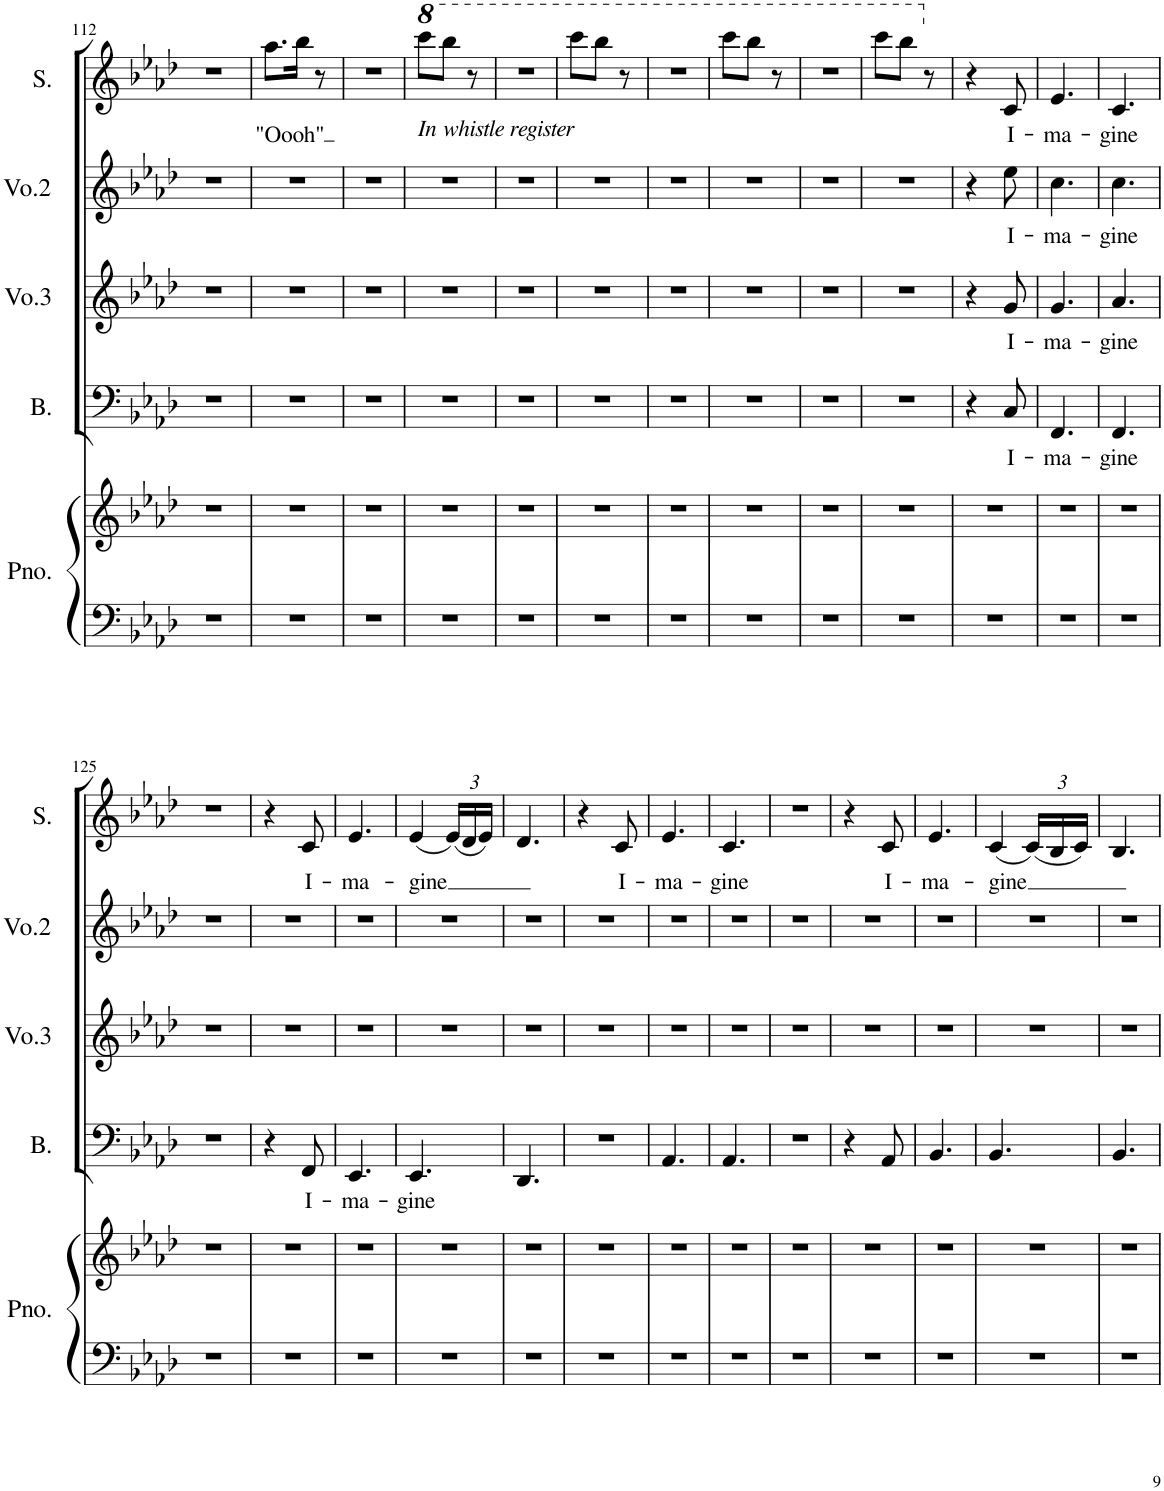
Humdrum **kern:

**kern	**kern	**kern	**text	**kern	**text	**kern	**text	**kern	**text
*part5	*part5	*part4	*part4	*part3	*part3	*part2	*part2	*part1	*part1
*staff6	*staff5	*staff4	*staff4	*staff3	*staff3	*staff2	*staff2	*staff1	*staff1
*I"Piano	*	*I"Bass	*	*I"Voice 3	*	*I"Voice 2	*	*I"Solo	*
*I'Pno.	*	*I'B.	*	*I'Vo.3	*	*I'Vo.2	*	*I'S.	*
!!LO:PB:g=z
*clefF4	*clefG2	*clefF4	*	*clefG2	*	*clefG2	*	*clefG2	*
*	*	*Trd7c12	*	*	*	*	*	*	*
*k[b-e-a-d-]	*k[b-e-a-d-]	*k[b-e-a-d-]	*	*k[b-e-a-d-]	*	*k[b-e-a-d-]	*	*k[b-e-a-d-]	*
*M3/8	*M3/8	*M3/8	*	*M3/8	*	*M3/8	*	*M3/8	*
=112	=112	=112	=112	=112	=112	=112	=112	=112	=112
4.r	4.r	4.r	.	4.r	.	4.r	.	4.r	.
=113	=113	=113	=113	=113	=113	=113	=113	=113	=113
!	!	!	!	!	!	!	!	!	!LO:LY:b
4.r	4.r	4.r	.	4.r	.	4.r	.	8.aa-\L	"Oooh"
.	.	.	.	.	.	.	.	16bb-\Jk	.
.	.	.	.	.	.	.	.	8r	.
=114	=114	=114	=114	=114	=114	=114	=114	=114	=114
4.r	4.r	4.r	.	4.r	.	4.r	.	4.r	.
=115	=115	=115	=115	=115	=115	=115	=115	=115	=115
*	*	*	*	*	*	*	*	*8va	*
!	!	!	!	!	!	!	!	!LO:TX:b:i:t=In whistle register	!
4.r	4.r	4.r	.	4.r	.	4.r	.	8cccc\L	.
.	.	.	.	.	.	.	.	8bbb-\J	.
.	.	.	.	.	.	.	.	8r	.
=116	=116	=116	=116	=116	=116	=116	=116	=116	=116
4.r	4.r	4.r	.	4.r	.	4.r	.	4.r	.
=117	=117	=117	=117	=117	=117	=117	=117	=117	=117
4.r	4.r	4.r	.	4.r	.	4.r	.	8cccc\L	.
.	.	.	.	.	.	.	.	8bbb-\J	.
.	.	.	.	.	.	.	.	8r	.
=118	=118	=118	=118	=118	=118	=118	=118	=118	=118
4.r	4.r	4.r	.	4.r	.	4.r	.	4.r	.
=119	=119	=119	=119	=119	=119	=119	=119	=119	=119
4.r	4.r	4.r	.	4.r	.	4.r	.	8cccc\L	.
.	.	.	.	.	.	.	.	8bbb-\J	.
.	.	.	.	.	.	.	.	8r	.
=120	=120	=120	=120	=120	=120	=120	=120	=120	=120
4.r	4.r	4.r	.	4.r	.	4.r	.	4.r	.
=121	=121	=121	=121	=121	=121	=121	=121	=121	=121
4.r	4.r	4.r	.	4.r	.	4.r	.	8cccc\L	.
.	.	.	.	.	.	.	.	8bbb-\J	.
*	*	*	*	*	*	*	*	*X8va	*
.	.	.	.	.	.	.	.	8r	.
=122	=122	=122	=122	=122	=122	=122	=122	=122	=122
4.r	4.r	4r	.	4r	.	4r	.	4r	.
!	!	!	!LO:LY:b	!	!LO:LY:b	!	!LO:LY:b	!	!LO:LY:b
.	.	8C/	I-	8g/	I-	8ee-\	I-	8c/	I-
=123	=123	=123	=123	=123	=123	=123	=123	=123	=123
!	!	!	!LO:LY:b	!	!LO:LY:b	!	!LO:LY:b	!	!LO:LY:b
4.r	4.r	4.FF/	-ma-	4.g/	-ma-	4.cc\	-ma-	4.e-/	-ma-
=124	=124	=124	=124	=124	=124	=124	=124	=124	=124
!	!	!	!LO:LY:b	!	!LO:LY:b	!	!LO:LY:b	!	!LO:LY:b
4.r	4.r	4.FF/	-gine	4.a-/	-gine	4.cc\	-gine	4.c/	-gine
!!LO:LB:g=z
=125	=125	=125	=125	=125	=125	=125	=125	=125	=125
4.r	4.r	4.r	.	4.r	.	4.r	.	4.r	.
=126	=126	=126	=126	=126	=126	=126	=126	=126	=126
4.r	4.r	4r	.	4.r	.	4.r	.	4r	.
!	!	!	!LO:LY:b	!	!	!	!	!	!LO:LY:b
.	.	8FF/	I-	.	.	.	.	8c/	I-
=127	=127	=127	=127	=127	=127	=127	=127	=127	=127
!	!	!	!LO:LY:b	!	!	!	!	!	!LO:LY:b
4.r	4.r	4.EE-/	-ma-	4.r	.	4.r	.	4.e-/	-ma-
=128	=128	=128	=128	=128	=128	=128	=128	=128	=128
!	!	!	!LO:LY:b	!	!	!	!	!	!LO:LY:b
4.r	4.r	4.EE-/	-gine	4.r	.	4.r	.	(4e-/	-gine
*	*	*	*	*	*	*	*	*Xbrackettup	*
.	.	.	.	.	.	.	.	(24e-/LL)	.
.	.	.	.	.	.	.	.	24d-/	.
.	.	.	.	.	.	.	.	24e-/JJ)	.
=129	=129	=129	=129	=129	=129	=129	=129	=129	=129
4.r	4.r	4.DD-/	.	4.r	.	4.r	.	4.d-/	.
=130	=130	=130	=130	=130	=130	=130	=130	=130	=130
4.r	4.r	4.r	.	4.r	.	4.r	.	4r	.
!	!	!	!	!	!	!	!	!	!LO:LY:b
.	.	.	.	.	.	.	.	8c/	I-
=131	=131	=131	=131	=131	=131	=131	=131	=131	=131
!	!	!	!	!	!	!	!	!	!LO:LY:b
4.r	4.r	4.AA-/	.	4.r	.	4.r	.	4.e-/	-ma-
=132	=132	=132	=132	=132	=132	=132	=132	=132	=132
!	!	!	!	!	!	!	!	!	!LO:LY:b
4.r	4.r	4.AA-/	.	4.r	.	4.r	.	4.c/	-gine
=133	=133	=133	=133	=133	=133	=133	=133	=133	=133
4.r	4.r	4.r	.	4.r	.	4.r	.	4.r	.
=134	=134	=134	=134	=134	=134	=134	=134	=134	=134
4.r	4.r	4r	.	4.r	.	4.r	.	4r	.
!	!	!	!	!	!	!	!	!	!LO:LY:b
.	.	8AA-/	.	.	.	.	.	8c/	I-
=135	=135	=135	=135	=135	=135	=135	=135	=135	=135
!	!	!	!	!	!	!	!	!	!LO:LY:b
4.r	4.r	4.BB-/	.	4.r	.	4.r	.	4.e-/	-ma-
=136	=136	=136	=136	=136	=136	=136	=136	=136	=136
!	!	!	!	!	!	!	!	!	!LO:LY:b
4.r	4.r	4.BB-/	.	4.r	.	4.r	.	(4c/	-gine
.	.	.	.	.	.	.	.	(24c/LL)	.
.	.	.	.	.	.	.	.	24B-/	.
.	.	.	.	.	.	.	.	24c/JJ)	.
=137	=137	=137	=137	=137	=137	=137	=137	=137	=137
4.r	4.r	4.BB-/	.	4.r	.	4.r	.	4.B-/	.
=	=	=	=	=	=	=	=	=	=
*-	*-	*-	*-	*-	*-	*-	*-	*-	*-
